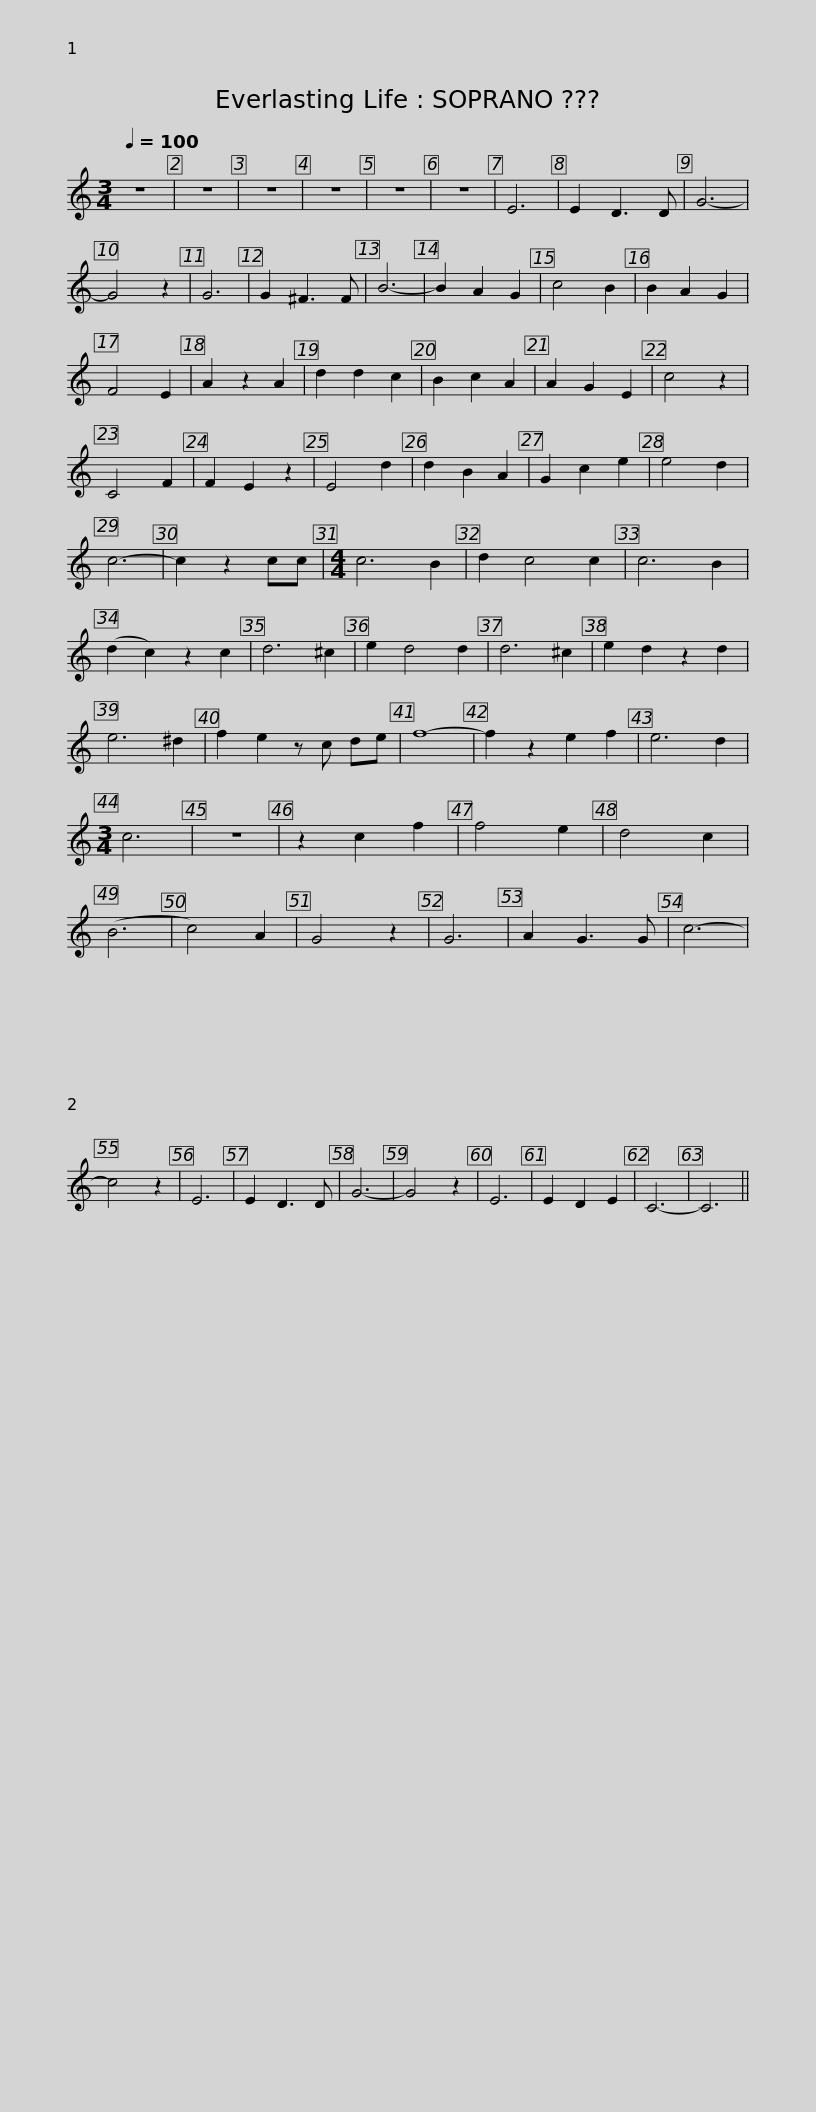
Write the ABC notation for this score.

X:1
L:1/8
Q:1/4=100
M:3/4
I:linebreak $
K:C
V:1 treble
V:1
 z6 | z6 | z6 | z6 | z6 | %5
 z6 | E6 | E2 D3 D | G6- | G4 z2 | %10
 G6 | G2 ^F3 F | B6- | B2 A2 G2 | c4 B2 | %15
 B2 A2 G2 |$ F4 E2 | A2 z2 A2 | d2 d2 c2 | B2 c2 A2 | %20
 A2 G2 E2 | c4 z2 | C4 F2 | F2 E2 z2 | E4 d2 | %25
 d2 B2 A2 | G2 c2 e2 | e4 d2 | c6- | c2 z2 cc |$ %30
[M:4/4] c6 B2 | d2 c4 c2 | c6 B2 | (d2 c2) z2 c2 | d6 ^c2 | %35
 e2 d4 d2 | d6 ^c2 | e2 d2 z2 d2 | e6 ^d2 | f2 e2 z c de | %40
 f8- |$ f2 z2 e2 f2 | e6 d2 |[M:3/4] c6 | z6 | %45
 z2 c2 f2 | f4 e2 | d4 c2 | (B6 | c4) A2 | %50
 G4 z2 | G6 | A2 G3 G | c6- | c4 z2 | %55
 E6 |$ E2 D3 D | G6- | G4 z2 | E6 | %60
 E2 D2 E2 | C6- | C6 || %63
